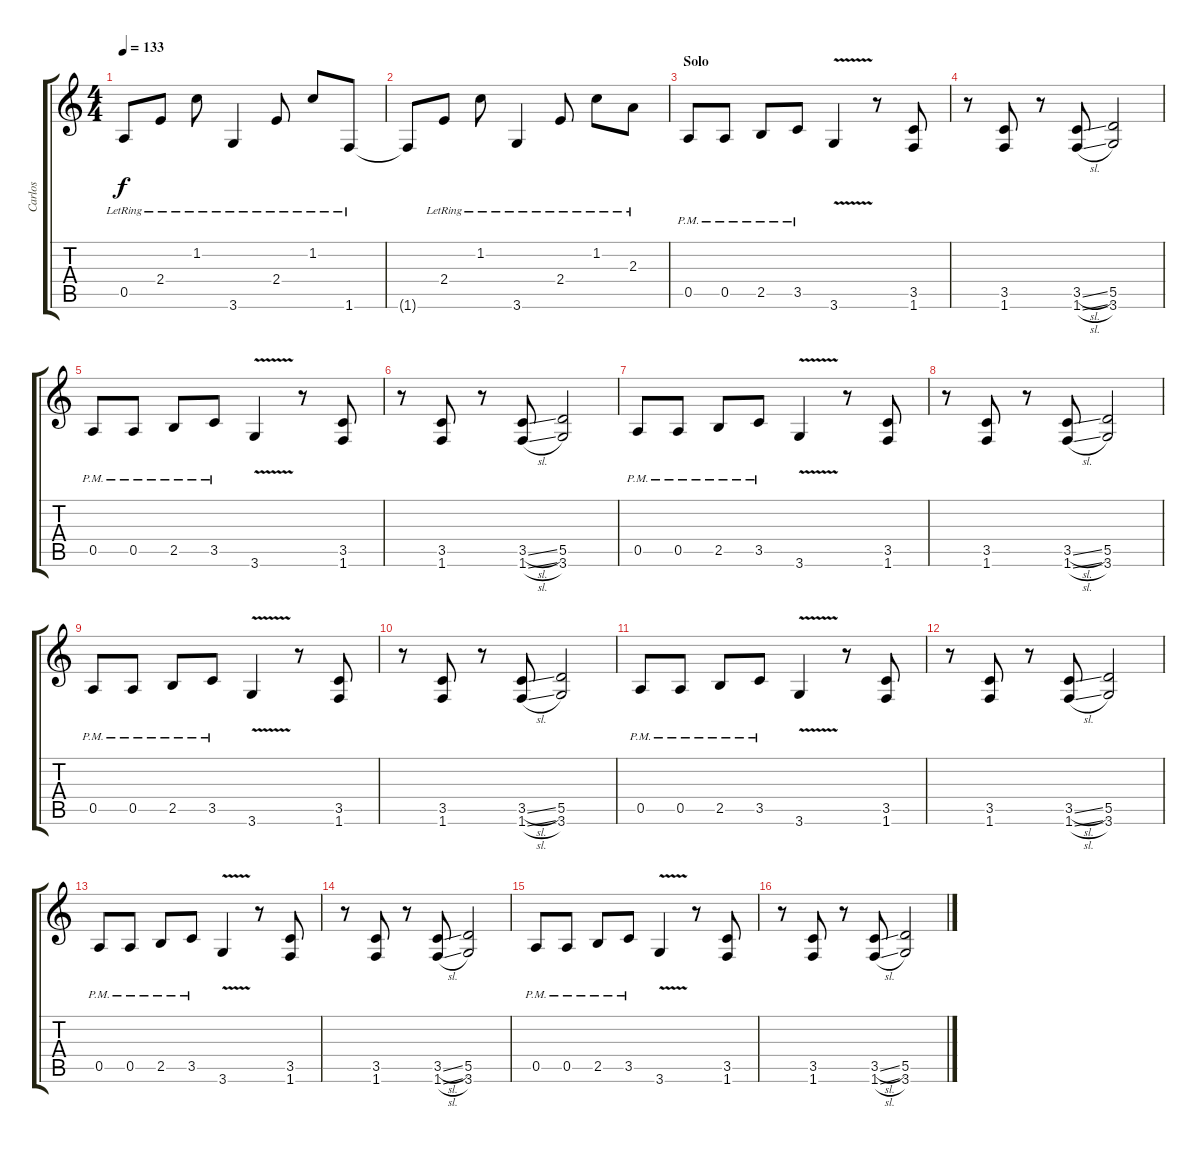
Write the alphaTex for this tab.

\track ("Carlos" "Carlos") {instrument distortionguitar}
\staff {score tabs}
\tuning (E4 B3 G3 D3 A2 E2) {hide}
\ts (4 4)
\tempo 133
\clef g2
\ks c
0.5{lr}.8{dy f} 2.4{lr}.8 1.2{lr}.8 3.6{lr}.4 2.4{lr}.8 1.2{lr}.8 1.6{lr}.8 |
1.6{t}.8 2.4{lr}.8 1.2{lr}.8 3.6{lr}.4 2.4{lr}.8 1.2{lr}.8 2.3{lr}.8 |
\section ("" "Solo")
0.5{pm}.8{instrument distortionguitar} 0.5{pm}.8 2.5{pm}.8 3.5{pm}.8 3.6{v}.4 r.8 (3.5 1.6).8 |
r.8 (3.5 1.6).8 r.8 (3.5{sl} 1.6{sl}).8 (5.5 3.6).2 |
0.5{pm}.8 0.5{pm}.8 2.5{pm}.8 3.5{pm}.8 3.6{v}.4 r.8 (3.5 1.6).8 |
r.8 (3.5 1.6).8 r.8 (3.5{sl} 1.6{sl}).8 (5.5 3.6).2 |
0.5{pm}.8 0.5{pm}.8 2.5{pm}.8 3.5{pm}.8 3.6{v}.4 r.8 (3.5 1.6).8 |
r.8 (3.5 1.6).8 r.8 (3.5{sl} 1.6{sl}).8 (5.5 3.6).2 |
0.5{pm}.8{instrument distortionguitar} 0.5{pm}.8 2.5{pm}.8 3.5{pm}.8 3.6{v}.4 r.8 (3.5 1.6).8 |
r.8 (3.5 1.6).8 r.8 (3.5{sl} 1.6{sl}).8 (5.5 3.6).2 |
0.5{pm}.8 0.5{pm}.8 2.5{pm}.8 3.5{pm}.8 3.6{v}.4 r.8 (3.5 1.6).8 |
r.8 (3.5 1.6).8 r.8 (3.5{sl} 1.6{sl}).8 (5.5 3.6).2 |
0.5{pm}.8 0.5{pm}.8 2.5{pm}.8 3.5{pm}.8 3.6{v}.4 r.8 (3.5 1.6).8 |
r.8 (3.5 1.6).8 r.8 (3.5{sl} 1.6{sl}).8 (5.5 3.6).2 |
0.5{pm}.8 0.5{pm}.8 2.5{pm}.8 3.5{pm}.8 3.6{v}.4 r.8 (3.5 1.6).8 |
r.8 (3.5 1.6).8 r.8 (3.5{sl} 1.6{sl}).8 (5.5 3.6).2
